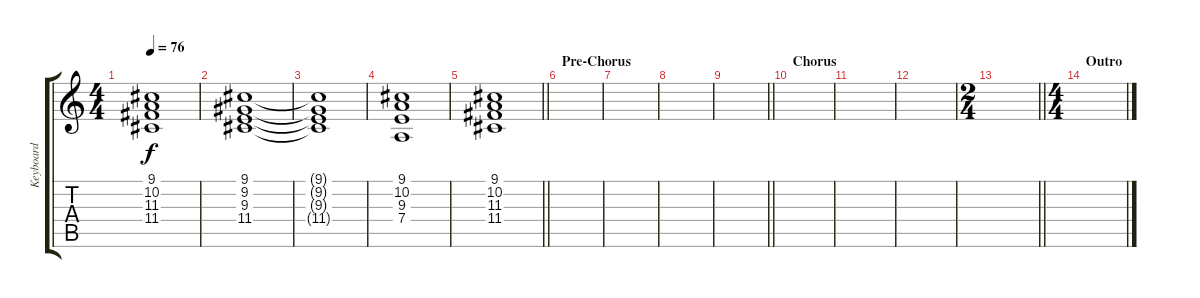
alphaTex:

\track ("Keyboard" "Keyboard") {instrument choiraahs}
\staff {score tabs}
\tuning (E4 B3 G3 D3 A2 E2) {hide}
\ts (4 4)
\tempo 76
\clef g2
\ks c
(9.1 10.2 11.3 11.4).1{dy f} |
(9.1 9.2 9.3 11.4).1 |
(9.1{t} 9.2{t} 9.3{t} 11.4{t}).1 |
(9.1 10.2 9.3 7.4).1 |
\barLineRight lightlight
(9.1 10.2 11.3 11.4).1 |
\section ("" "Pre-Chorus")
|
|
|
\barLineRight lightlight
|
\section ("" "Chorus")
|
|
|
\ts (2 4)
\barLineRight lightlight
|
\ts (4 4)
\section ("" "Outro")
